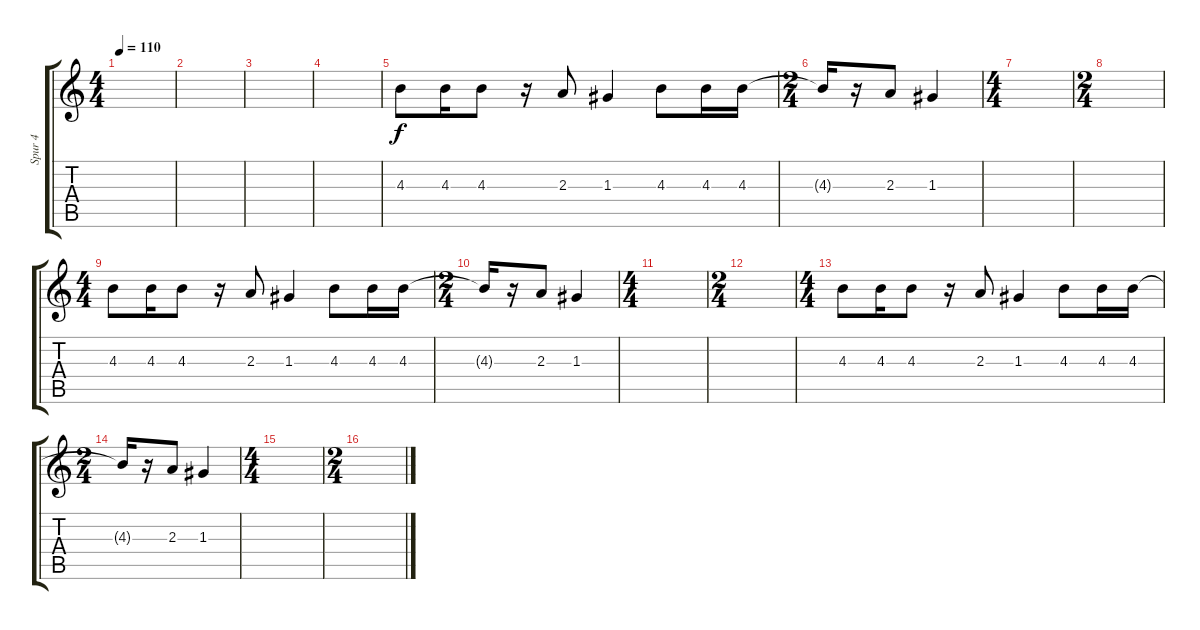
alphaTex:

\track ("Spur 4" "Spur 4") {instrument overdrivenguitar}
\staff {score tabs}
\tuning (E4 B3 G3 D3 A2 E2) {hide}
\ts (4 4)
\tempo 110
\clef g2
\ks c
|
|
|
|
4.3.8 4.3.16 4.3.8 r.16 2.3.8 1.3.4 4.3.8 4.3.16 4.3.16 |
\ts (2 4)
4.3{t}.16 r.16 2.3.8 1.3.4 |
\ts (4 4)
|
\ts (2 4)
|
\ts (4 4)
4.3.8 4.3.16 4.3.8 r.16 2.3.8 1.3.4 4.3.8 4.3.16 4.3.16 |
\ts (2 4)
4.3{t}.16 r.16 2.3.8 1.3.4 |
\ts (4 4)
|
\ts (2 4)
|
\ts (4 4)
4.3.8 4.3.16 4.3.8 r.16 2.3.8 1.3.4 4.3.8 4.3.16 4.3.16 |
\ts (2 4)
4.3{t}.16 r.16 2.3.8 1.3.4 |
\ts (4 4)
|
\ts (2 4)
